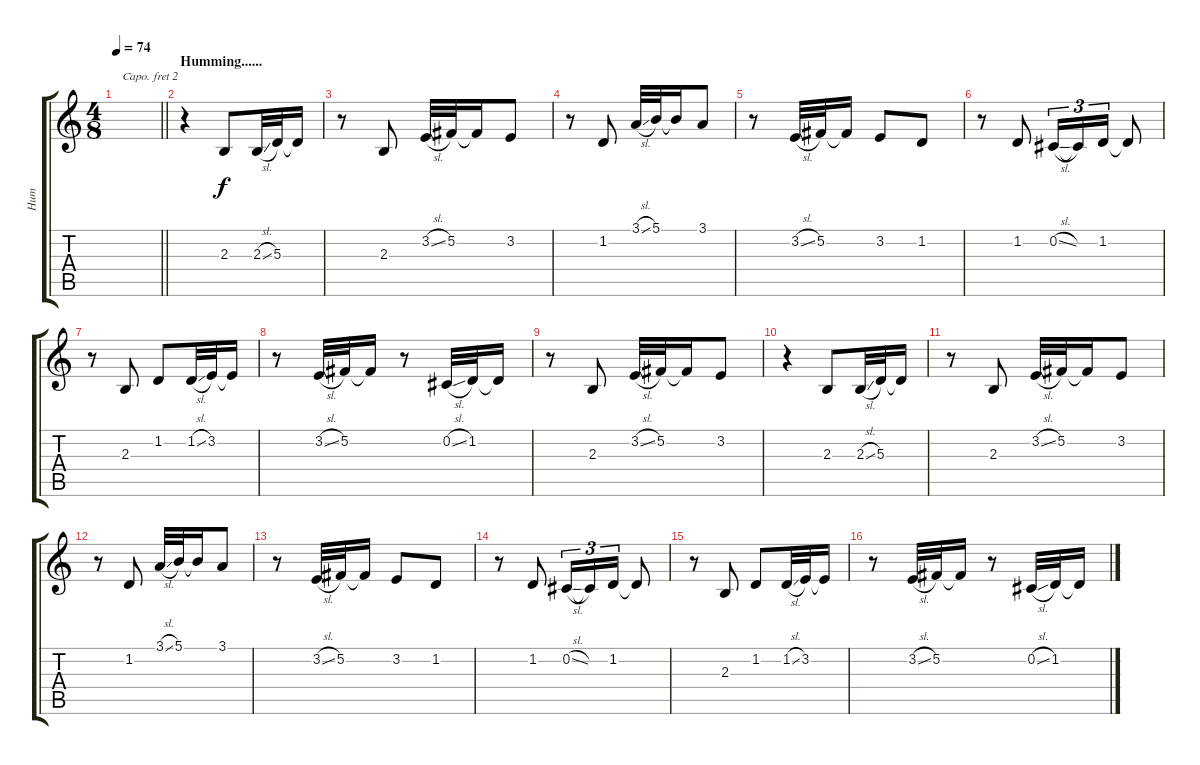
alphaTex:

\track ("Hum" "Hum") {instrument synthvoice}
\staff {score tabs}
\capo 2
\tuning (E4 B3 G3 D3 A2 E2) {hide}
\ts (4 8)
\tempo 74
\clef g2
\barLineRight lightlight
\ks c
|
\section ("" "Humming......")
r.4 2.3.8 2.3{sl}.32 5.3.32 5.3{t}.16 |
r.8 2.3.8 3.2{sl}.32 5.2.32 5.2{t}.16 3.2.8 |
r.8 1.2.8 3.1{sl}.32 5.1.32 5.1{t}.16 3.1.8 |
r.8 3.2{sl}.32 5.2.32 5.2{t}.16 3.2.8 1.2.8 |
r.8 1.2.8 0.2{sl}.16{tu (3 2)} 0.2{t}.16{tu (3 2)} 1.2.16{tu (3 2)} 1.2{t}.8 |
r.8 2.3.8 1.2.8 1.2{sl}.32 3.2.32 3.2{t}.16 |
r.8 3.2{sl}.32 5.2.32 5.2{t}.16 r.8 0.2{sl}.32 1.2.32 1.2{t}.16 |
r.8 2.3.8 3.2{sl}.32 5.2.32 5.2{t}.16 3.2.8 |
r.4 2.3.8 2.3{sl}.32 5.3.32 5.3{t}.16 |
r.8 2.3.8 3.2{sl}.32 5.2.32 5.2{t}.16 3.2.8 |
r.8 1.2.8 3.1{sl}.32 5.1.32 5.1{t}.16 3.1.8 |
r.8 3.2{sl}.32 5.2.32 5.2{t}.16 3.2.8 1.2.8 |
r.8 1.2.8 0.2{sl}.16{tu (3 2)} 0.2{t}.16{tu (3 2)} 1.2.16{tu (3 2)} 1.2{t}.8 |
r.8 2.3.8 1.2.8 1.2{sl}.32 3.2.32 3.2{t}.16 |
r.8 3.2{sl}.32 5.2.32 5.2{t}.16 r.8 0.2{sl}.32 1.2.32 1.2{t}.16
